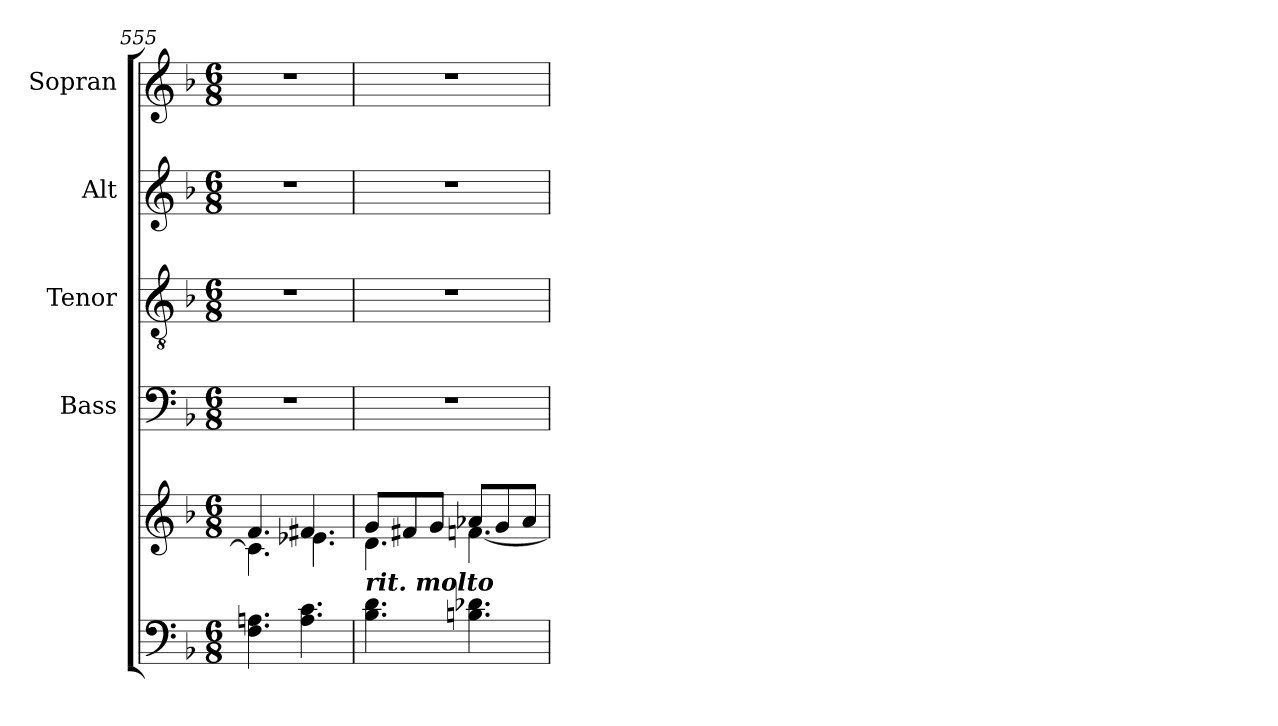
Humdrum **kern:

**kern	**kern	**kern	**kern	**kern	**kern
*part5	*part5	*part4	*part3	*part2	*part1
*staff6	*staff5	*staff4	*staff3	*staff2	*staff1
*	*	*I"Bass	*I"Tenor	*I"Alt	*I"Sopran
*	*	*I'B.	*I'T.	*I'A.	*I'S.
*clefF4	*clefG2	*clefF4	*clefGv2	*clefG2	*clefG2
*k[b-]	*k[b-]	*k[b-]	*k[b-]	*k[b-]	*k[b-]
*F:	*F:	*F:	*F:	*F:	*F:
*M6/8	*M6/8	*M6/8	*M6/8	*M6/8	*M6/8
=555	=555	=555	=555	=555	=555
*	*^	*	*	*	*
4.F\ 4.An\	4.f/	4.c\]	2.r	2.r	2.r	2.r
4.A\ 4.c\	4.f#X/	4.e-X\	.	.	.	.
=556	=556	=556	=556	=556	=556	=556
!	!LO:TX:b:Bi:t=rit. molto	!	!	!	!	!
4.B-\ 4.d\	8g/L	4.d\	2.r	2.r	2.r	2.r
.	8f#X/	.	.	.	.	.
.	8g/J	.	.	.	.	.
4.Bn\ 4.d-X\	8a-X/L	[<4.fn\	.	.	.	.
.	8g/	.	.	.	.	.
.	8a-/J	.	.	.	.	.
*	*v	*v	*	*	*	*
=	=	=	=	=	=
*-	*-	*-	*-	*-	*-
